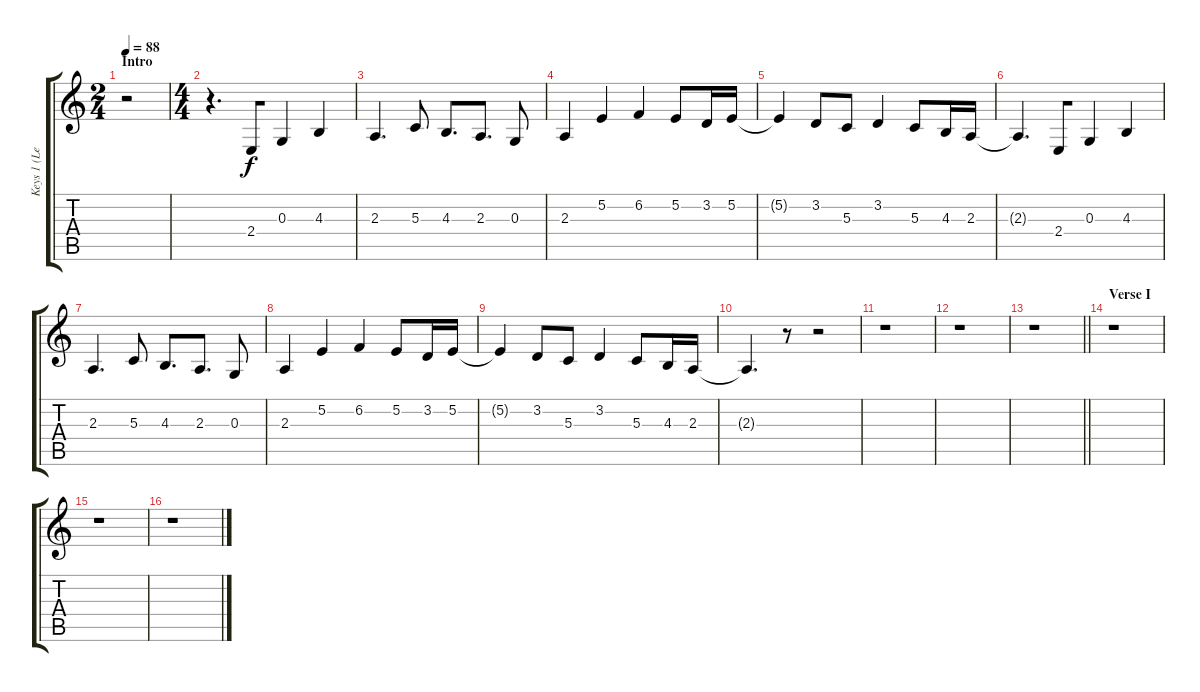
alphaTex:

\track ("Keys 1 (Lead)" "Keys 1 (Le") {instrument violin}
\staff {score tabs}
\tuning (E4 B3 G3 D3 A2 E2) {hide}
\ts (2 4)
\section ("" "Intro")
\tempo 88
\clef g2
\ks aminor
r.2{dy f volume 15 instrument violin} |
\ts (4 4)
r.4{d beam merge} 2.4.8{beam merge} 0.3.4{beam merge} 4.3.4 |
2.3.4{d} 5.3.8 4.3.8{d beam merge} 2.3.8{d} 0.3.8 |
2.3.4 5.2.4{beam merge} 6.2.4{beam merge} 5.2.8{beam merge} 3.2.16{beam merge} 5.2.16 |
5.2{t}.4{beam merge} 3.2.8 5.3.8{beam merge} 3.2.4 5.3.8{beam merge} 4.3.16{beam merge} 2.3.16 |
2.3{t}.4{d beam merge} 2.4.8{beam merge} 0.3.4 4.3.4 |
2.3.4{d} 5.3.8 4.3.8{d beam merge} 2.3.8{d} 0.3.8 |
2.3.4 5.2.4{beam merge} 6.2.4{beam merge} 5.2.8{beam merge} 3.2.16{beam merge} 5.2.16 |
5.2{t}.4{beam merge} 3.2.8 5.3.8{beam merge} 3.2.4 5.3.8{beam merge} 4.3.16{beam merge} 2.3.16 |
2.3{t}.4{d beam merge} r.8 r.2 |
r.1 |
r.1 |
\barLineRight lightlight
r.1 |
\section ("" "Verse I")
r.1 |
r.1 |
r.1
